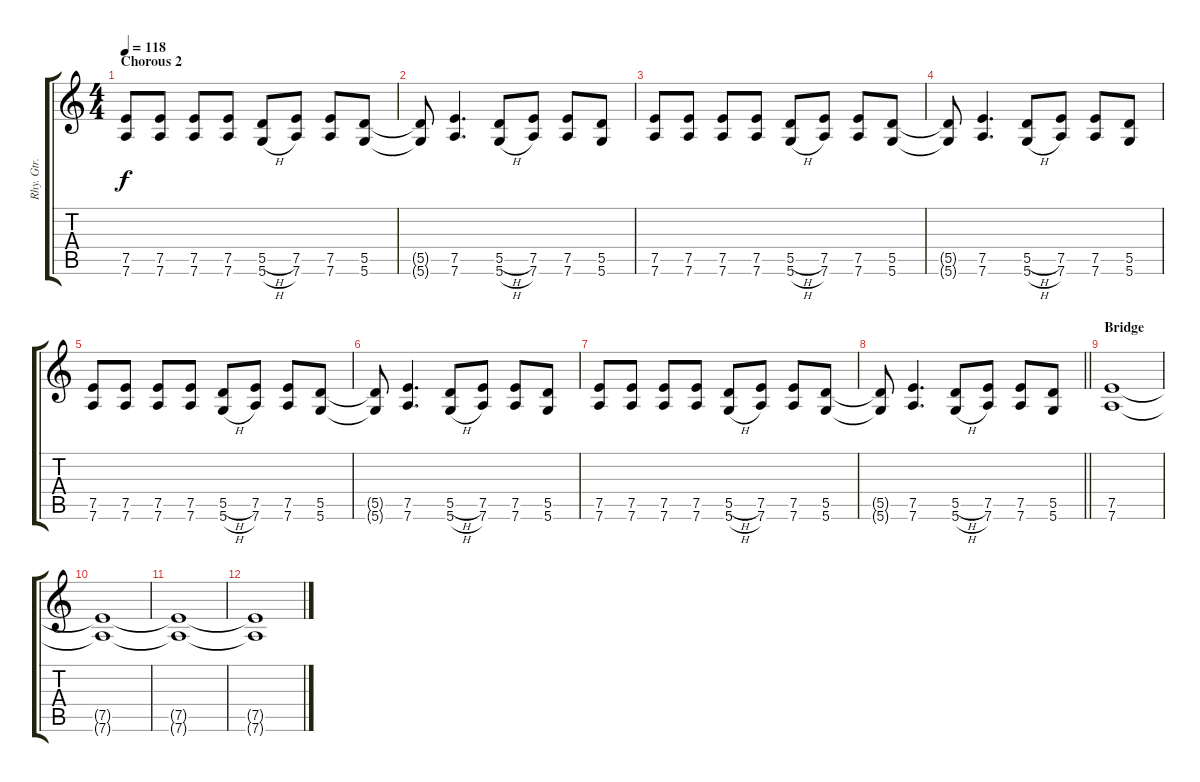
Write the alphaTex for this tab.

\track ("Rhy. Gtr. 2" "Rhy. Gtr. ") {instrument distortionguitar}
\staff {score tabs}
\tuning (E4 B3 G3 D3 A2 D2) {hide}
\ts (4 4)
\section ("" "Chorous 2")
\tempo 118
\clef g2
\ks c
(7.5 7.6).8{dy f volume 5} (7.5 7.6).8 (7.5 7.6).8 (7.5 7.6).8 (5.5{h} 5.6{h}).8 (7.5 7.6).8 (7.5 7.6).8 (5.5 5.6).8 |
(5.5{t} 5.6{t}).8 (7.5 7.6).4{d} (5.5{h} 5.6{h}).8 (7.5 7.6).8 (7.5 7.6).8 (5.5 5.6).8 |
(7.5 7.6).8 (7.5 7.6).8 (7.5 7.6).8 (7.5 7.6).8 (5.5{h} 5.6{h}).8 (7.5 7.6).8 (7.5 7.6).8 (5.5 5.6).8 |
(5.5{t} 5.6{t}).8 (7.5 7.6).4{d} (5.5{h} 5.6{h}).8 (7.5 7.6).8 (7.5 7.6).8 (5.5 5.6).8 |
(7.5 7.6).8 (7.5 7.6).8 (7.5 7.6).8 (7.5 7.6).8 (5.5{h} 5.6{h}).8 (7.5 7.6).8 (7.5 7.6).8 (5.5 5.6).8 |
(5.5{t} 5.6{t}).8 (7.5 7.6).4{d} (5.5{h} 5.6{h}).8 (7.5 7.6).8 (7.5 7.6).8 (5.5 5.6).8 |
(7.5 7.6).8 (7.5 7.6).8 (7.5 7.6).8 (7.5 7.6).8 (5.5{h} 5.6{h}).8 (7.5 7.6).8 (7.5 7.6).8 (5.5 5.6).8 |
\barLineRight lightlight
(5.5{t} 5.6{t}).8 (7.5 7.6).4{d} (5.5{h} 5.6{h}).8 (7.5 7.6).8 (7.5 7.6).8 (5.5 5.6).8 |
\section ("" "Bridge")
(7.5 7.6).1 |
(7.5{t} 7.6{t}).1 |
(7.5{t} 7.6{t}).1 |
(7.5{t} 7.6{t}).1
